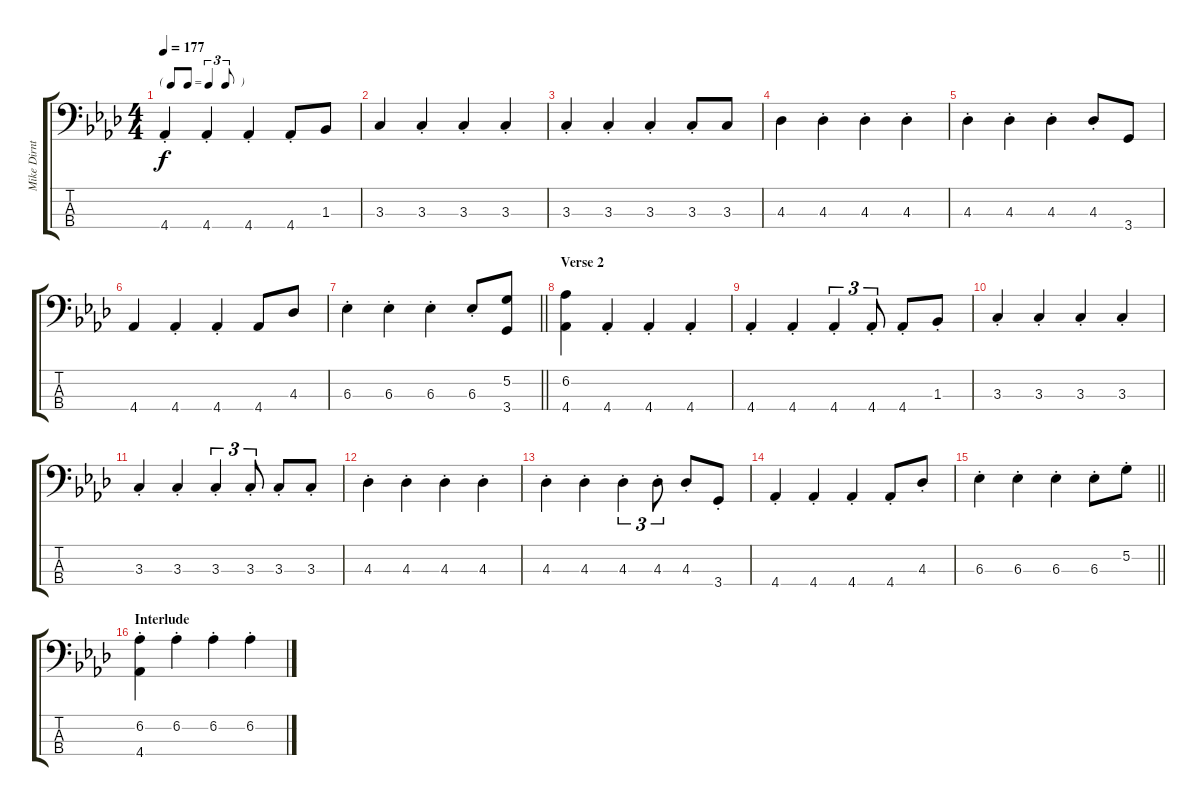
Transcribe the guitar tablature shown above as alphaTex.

\track ("Mike Dirnt" "Mike Dirnt") {instrument electricbasspick}
\staff {score tabs}
\tuning (G2 D2 A1 E1) {hide}
\ts (4 4)
\tf triplet8th
\tempo 177
\clef f4
\ks ab
4.4{st}.4{dy f} 4.4{st}.4 4.4{st}.4 4.4{st}.8 1.3.8{instrument electricbasspick} |
3.3.4 3.3{st}.4{instrument electricguitarmuted} 3.3{st}.4 3.3{st}.4 |
3.3{st}.4 3.3{st}.4 3.3{st}.4 3.3{st}.8 3.3.8{instrument electricbasspick} |
4.3.4 4.3{st}.4{instrument electricguitarmuted} 4.3{st}.4 4.3{st}.4 |
4.3{st}.4 4.3{st}.4 4.3{st}.4 4.3{st}.8 3.4.8{instrument electricbasspick} |
4.4.4 4.4{st}.4{instrument electricguitarmuted} 4.4{st}.4 4.4.8 4.3.8{instrument electricbasspick} |
\barLineRight lightlight
6.3{st}.4 6.3{st}.4{instrument electricguitarmuted} 6.3{st}.4 6.3{st}.8 (5.2 3.4).8{instrument electricbasspick} |
\section ("" "Verse 2")
(6.2 4.4).4 4.4{st}.4{instrument electricguitarmuted} 4.4{st}.4 4.4{st}.4 |
4.4{st}.4 4.4{st}.4 4.4{st}.4{tu (3 2)} 4.4{st}.8{tu (3 2)} 4.4{st}.8 1.3{st}.8 |
3.3{st}.4 3.3{st}.4 3.3{st}.4 3.3{st}.4 |
3.3{st}.4 3.3{st}.4 3.3{st}.4{tu (3 2)} 3.3{st}.8{tu (3 2)} 3.3{st}.8 3.3{st}.8 |
4.3{st}.4 4.3{st}.4 4.3{st}.4 4.3{st}.4 |
4.3{st}.4 4.3{st}.4 4.3{st}.4{tu (3 2)} 4.3{st}.8{tu (3 2)} 4.3{st}.8 3.4{st}.8 |
4.4{st}.4 4.4{st}.4 4.4{st}.4 4.4{st}.8 4.3{st}.8 |
\barLineRight lightlight
6.3{st}.4 6.3{st}.4 6.3{st}.4 6.3{st}.8 5.2{st}.8 |
\section ("" "Interlude")
(6.2{st} 4.4{st}).4 6.2{st}.4 6.2{st}.4 6.2{st}.4
